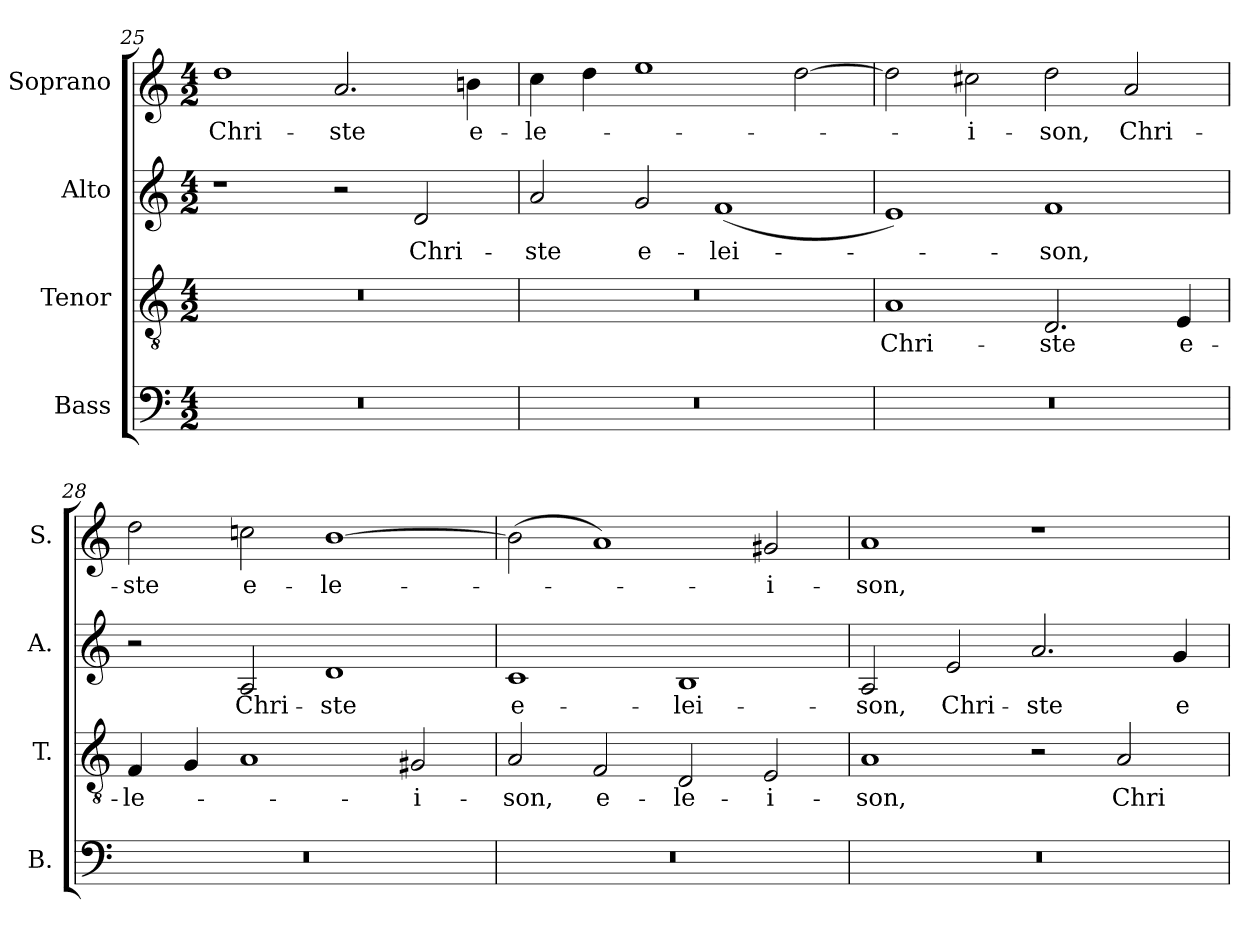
**kern	**kern	**text	**kern	**text	**kern	**text
*part4	*part3	*part3	*part2	*part2	*part1	*part1
*staff4	*staff3	*staff3	*staff2	*staff2	*staff1	*staff1
*I"Bass	*I"Tenor	*	*I"Alto	*	*I"Soprano	*
*I'B.	*I'T.	*	*I'A.	*	*I'S.	*
!!LO:LB:g=z
*clefF4	*clefGv2	*	*clefG2	*	*clefG2	*
*	*ITrd7c12	*	*	*	*	*
*k[]	*k[]	*	*k[]	*	*k[]	*
*C:	*C:	*	*C:	*	*C:	*
*M4/2	*M4/2	*	*M4/2	*	*M4/2	*
=25	=25	=25	=25	=25	=25	=25
!LO:N:vis=1	!LO:N:vis=1	!	!	!	!	!
!	!	!	!	!	!	!LO:LY:b:color=#000000
0r	0r	.	1r	.	1ddi	Chri-
!	!	!	!	!	!	!LO:LY:b:color=#000000
.	.	.	2r	.	2.ai/	-ste
!	!	!	!	!LO:LY:b:color=#000000	!	!
.	.	.	2di/	Chri-	.	.
!	!	!	!	!	!	!LO:LY:b:color=#000000
.	.	.	.	.	4bni\	e-
=26	=26	=26	=26	=26	=26	=26
!LO:N:vis=1	!LO:N:vis=1	!	!	!	!	!
!	!	!	!	!LO:LY:b:color=#000000	!	!
!	!	!	!	!	!	!LO:LY:b:color=#000000
0r	0r	.	2ai/	-ste	4cci\	-le-
.	.	.	.	.	4ddi\	.
!	!	!	!	!LO:LY:b:color=#000000	!	!
.	.	.	2gi/	e-	1eei	.
!	!	!	!	!LO:LY:b:color=#000000	!	!
.	.	.	(1fi	-lei-	.	.
.	.	.	.	.	[2ddi\	.
=27	=27	=27	=27	=27	=27	=27
!LO:N:vis=1	!	!	!	!	!	!
!	!	!LO:LY:b:color=#000000	!	!	!	!
0r	1AAi	Chri-	1ei)	.	2ddi\]	.
!	!	!	!	!	!	!LO:LY:b:color=#000000
.	.	.	.	.	2cc#Xi\	-i-
!	!	!LO:LY:b:color=#000000	!	!	!	!
!	!	!	!	!LO:LY:b:color=#000000	!	!
!	!	!	!	!	!	!LO:LY:b:color=#000000
.	2.DDi/	-ste	1fi	-son,	2ddi\	-son,
!	!	!	!	!	!	!LO:LY:b:color=#000000
.	.	.	.	.	2ai/	Chri-
!	!	!LO:LY:b:color=#000000	!	!	!	!
.	4EEi/	e-	.	.	.	.
=28	=28	=28	=28	=28	=28	=28
!LO:N:vis=1	!	!	!	!	!	!
!	!	!LO:LY:b:color=#000000	!	!	!	!
!	!	!	!	!	!	!LO:LY:b:color=#000000
0r	4FFi/	-le-	2r	.	2ddi\	-ste
.	4GGi/	.	.	.	.	.
!	!	!	!	!LO:LY:b:color=#000000	!	!
!	!	!	!	!	!	!LO:LY:b:color=#000000
.	1AAi	.	2Ai/	Chri-	2ccni\	e-
!	!	!	!	!LO:LY:b:color=#000000	!	!
!	!	!	!	!	!	!LO:LY:b:color=#000000
.	.	.	1di	-ste	[1bi	-le-
!	!	!LO:LY:b:color=#000000	!	!	!	!
.	2GG#Xi/	-i-	.	.	.	.
=29	=29	=29	=29	=29	=29	=29
!LO:N:vis=1	!	!	!	!	!	!
!	!	!LO:LY:b:color=#000000	!	!	!	!
!	!	!	!	!LO:LY:b:color=#000000	!	!
0r	2AAi/	-son,	1ci	e-	(2bi\]	.
!	!	!LO:LY:b:color=#000000	!	!	!	!
.	2FFi/	e-	.	.	1ai)	.
!	!	!LO:LY:b:color=#000000	!	!	!	!
!	!	!	!	!LO:LY:b:color=#000000	!	!
.	2DDi/	-le-	1Bi	-lei-	.	.
!	!	!LO:LY:b:color=#000000	!	!	!	!
!	!	!	!	!	!	!LO:LY:b:color=#000000
.	2EEi/	-i-	.	.	2g#Xi/	-i-
=30	=30	=30	=30	=30	=30	=30
!LO:N:vis=1	!	!	!	!	!	!
!	!	!LO:LY:b:color=#000000	!	!	!	!
!	!	!	!	!LO:LY:b:color=#000000	!	!
!	!	!	!	!	!	!LO:LY:b:color=#000000
0r	1AAi	-son,	2Ai/	-son,	1ai	-son,
!	!	!	!	!LO:LY:b:color=#000000	!	!
.	.	.	2ei/	Chri-	.	.
!	!	!	!	!LO:LY:b:color=#000000	!	!
.	2r	.	2.ai/	-ste	1r	.
!	!	!LO:LY:b:color=#000000	!	!	!	!
.	2AAi/	Chri-	.	.	.	.
!	!	!	!	!LO:LY:b:color=#000000	!	!
.	.	.	4gi/	e-	.	.
=	=	=	=	=	=	=
*-	*-	*-	*-	*-	*-	*-
